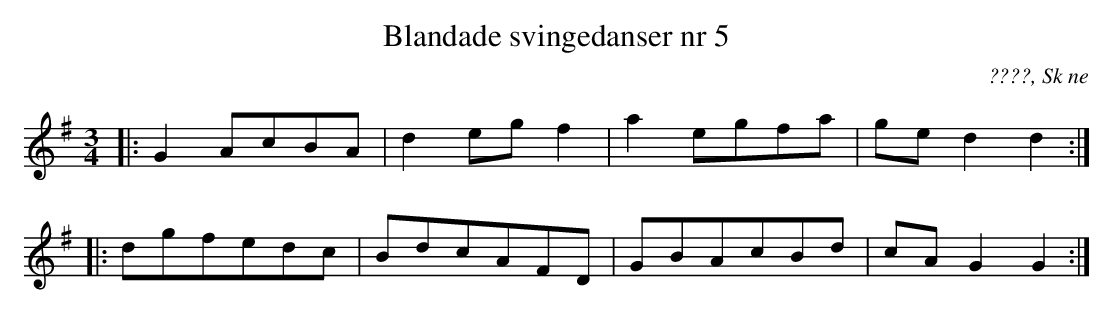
X:1
T:Blandade svingedanser nr 5
T:
O:????, Sk ne
M:3/4
L:1/8
Q:108
K:G
|: G2 AcBA | d2 eg f2 | a2 egfa | ge d2 d2 :|
|: dgfedc | #Bd#cAFD | GBAcBd | cA G2 G2 :|
